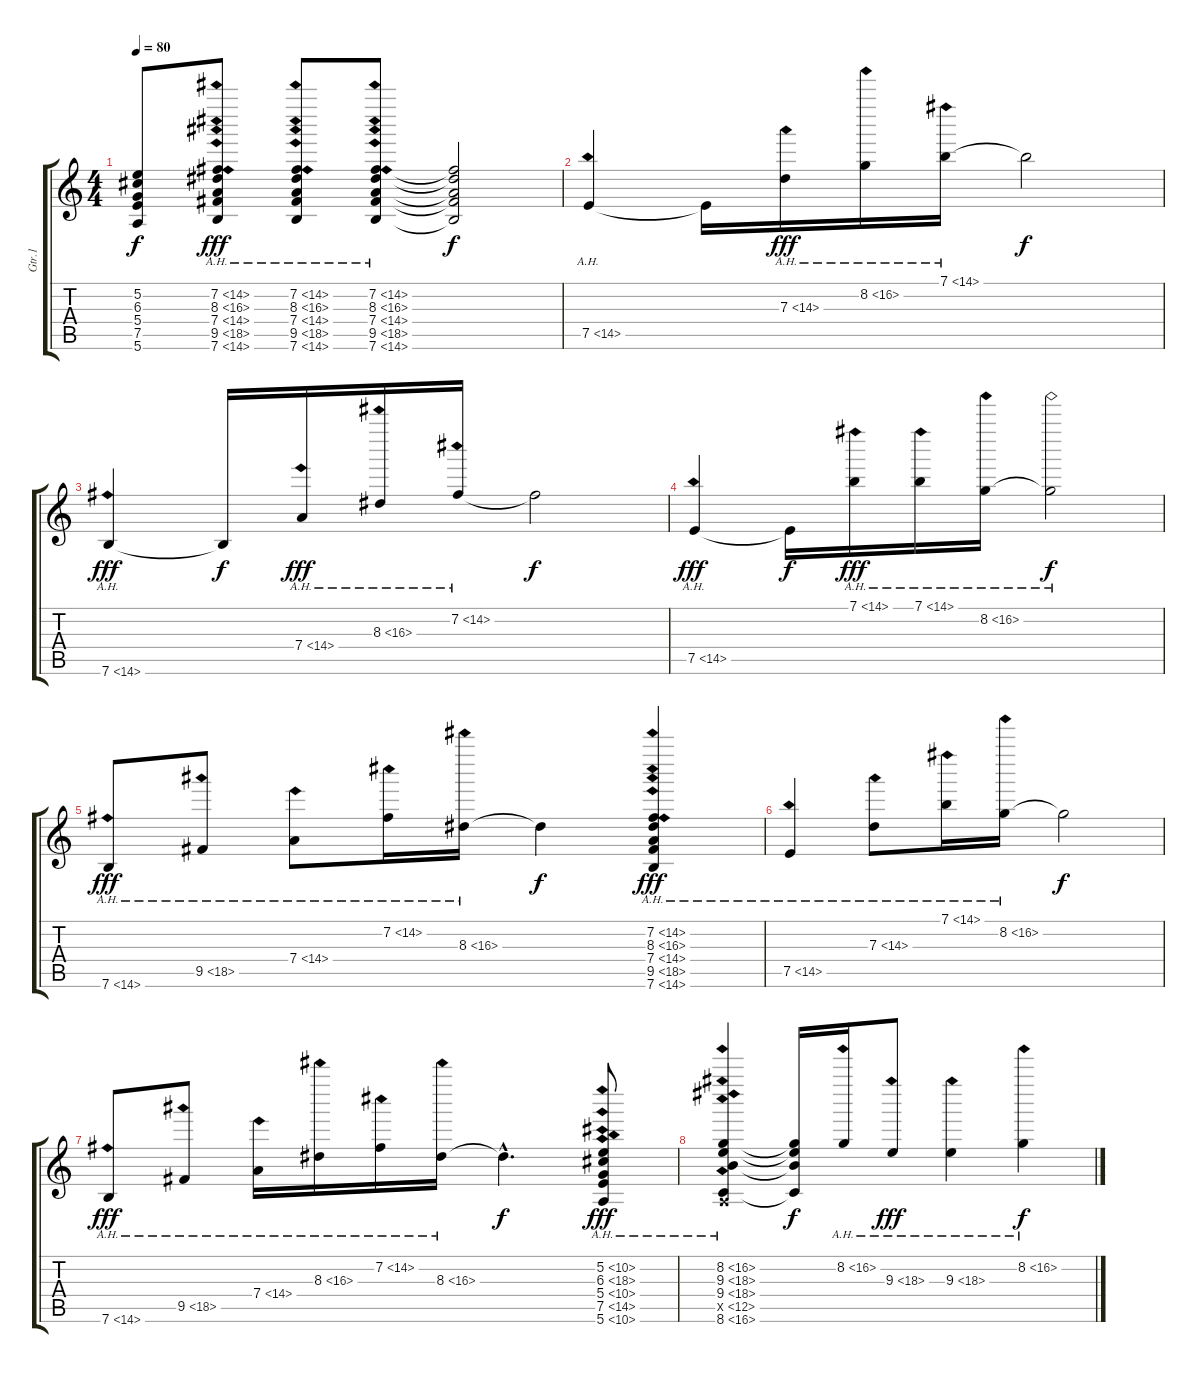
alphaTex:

\track ("Gtr.1" "Gtr.1") {instrument overdrivenguitar}
\staff {score tabs}
\tuning (E4 B3 G3 D3 A2 E2) {hide}
\ts (4 4)
\tempo 80
\clef g2
\ks c
(5.2{t} 6.3{t} 5.4{t} 7.5{t} 5.6{t}).8{dy f} (7.2{ah 7} 8.3{ah 8} 7.4{ah 7} 9.5{ah 9} 7.6{ah 7}).8{dy fff} (7.2{ah 7} 8.3{ah 8} 7.4{ah 7} 9.5{ah 9} 7.6{ah 7}).8 (7.2{ah 7} 8.3{ah 8} 7.4{ah 7} 9.5{ah 9} 7.6{ah 7}).8 (7.2{t} 8.3{t} 7.4{t} 9.5{t} 7.6{t}).2{dy f} |
7.5{ah 7}.4 7.5{t}.16 7.3{ah 7}.16{dy fff} 8.2{ah 8}.16 7.1{ah 7}.16 7.1{t}.2{dy f} |
7.6{ah 7}.4{dy fff} 7.6{t}.16{dy f} 7.4{ah 7}.16{dy fff} 8.3{ah 8}.16 7.2{ah 7}.16 7.2{t}.2{dy f} |
7.5{ah 7}.4{dy fff} 7.5{t}.16{dy f} 7.1{ah 7}.16{dy fff} 7.1{ah 7}.16 8.2{ah 8}.16 8.2{ah 8 t}.2{dy f} |
7.6{ah 7}.8{dy fff} 9.5{ah 9}.8 7.4{ah 7}.8 7.2{ah 7}.16 8.3{ah 8}.16 8.3{t}.4{dy f} (7.2{ah 7} 8.3{ah 8} 7.4{ah 7} 9.5{ah 9} 7.6{ah 7}).4{dy fff} |
7.5{ah 7}.4 7.3{ah 7}.8 7.1{ah 7}.16 8.2{ah 8}.16 8.2{t}.2{dy f} |
7.6{ah 7}.8{dy fff} 9.5{ah 9}.8 7.4{ah 7}.16 8.3{ah 8}.16 7.2{ah 7}.16 8.3{ah 8}.16 8.3{hac t}.4{d dy f} (5.2{ah 5} 6.3{ah 12} 5.4{ah 5} 7.5{ah 7} 5.6{ah 5}).8{dy fff} |
(8.2{ah 8} 9.3{ah 9} 9.4{ah 9} 0.5{ah 12 x} 8.6{ah 8}).4 (8.2{t} 9.3{t} 9.4{t} 8.6{t}).16{dy f} 8.2{ah 8}.16 9.3{ah 9}.8{dy fff} 9.3{ah 9}.4 8.2{ah 8}.4{dy f}
